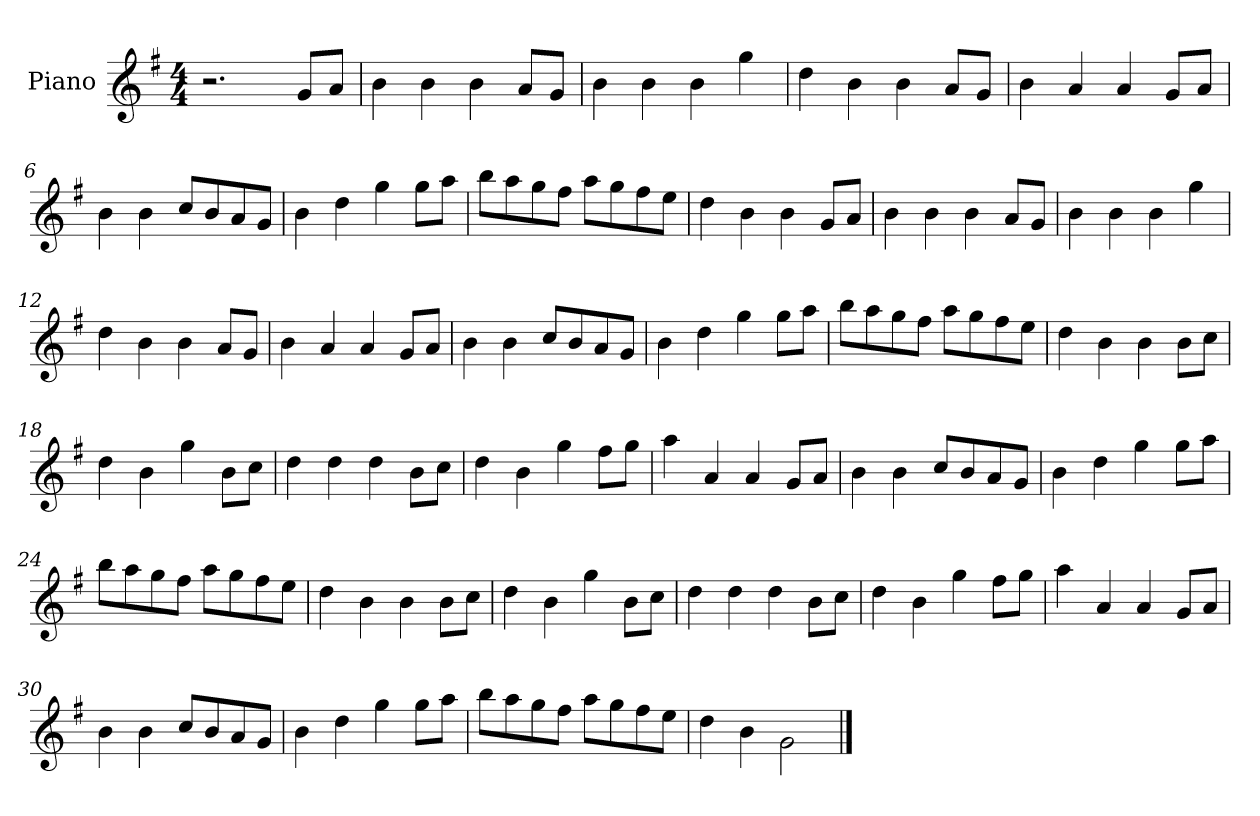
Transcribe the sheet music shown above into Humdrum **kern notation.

**kern
*part1
*staff1
*I"Piano
*I'Pno
*clefG2
*k[f#]
*M4/4
=1
2.r
8g/L
8a/J
=2
4b\
4b\
4b\
8a/L
8g/J
=3
4b\
4b\
4b\
4gg\
=4
4dd\
4b\
4b\
8a/L
8g/J
=5
4b\
4a/
4a/
8g/L
8a/J
=6
4b\
4b\
8cc/L
8b/
8a/
8g/J
=7
4b\
4dd\
4gg\
8gg\L
8aa\J
=8
8bb\L
8aa\
8gg\
8ff#\J
8aa\L
8gg\
8ff#\
8ee\J
=9
4dd\
4b\
4b\
8g/L
8a/J
=10
4b\
4b\
4b\
8a/L
8g/J
=11
4b\
4b\
4b\
4gg\
=12
4dd\
4b\
4b\
8a/L
8g/J
=13
4b\
4a/
4a/
8g/L
8a/J
=14
4b\
4b\
8cc/L
8b/
8a/
8g/J
=15
4b\
4dd\
4gg\
8gg\L
8aa\J
=16
8bb\L
8aa\
8gg\
8ff#\J
8aa\L
8gg\
8ff#\
8ee\J
=17
4dd\
4b\
4b\
8b\L
8cc\J
=18
4dd\
4b\
4gg\
8b\L
8cc\J
=19
4dd\
4dd\
4dd\
8b\L
8cc\J
=20
4dd\
4b\
4gg\
8ff#\L
8gg\J
=21
4aa\
4a/
4a/
8g/L
8a/J
=22
4b\
4b\
8cc/L
8b/
8a/
8g/J
=23
4b\
4dd\
4gg\
8gg\L
8aa\J
=24
8bb\L
8aa\
8gg\
8ff#\J
8aa\L
8gg\
8ff#\
8ee\J
=25
4dd\
4b\
4b\
8b\L
8cc\J
=26
4dd\
4b\
4gg\
8b\L
8cc\J
=27
4dd\
4dd\
4dd\
8b\L
8cc\J
=28
4dd\
4b\
4gg\
8ff#\L
8gg\J
=29
4aa\
4a/
4a/
8g/L
8a/J
=30
4b\
4b\
8cc/L
8b/
8a/
8g/J
=31
4b\
4dd\
4gg\
8gg\L
8aa\J
=32
8bb\L
8aa\
8gg\
8ff#\J
8aa\L
8gg\
8ff#\
8ee\J
=33
4dd\
4b\
2g\
==
*-
